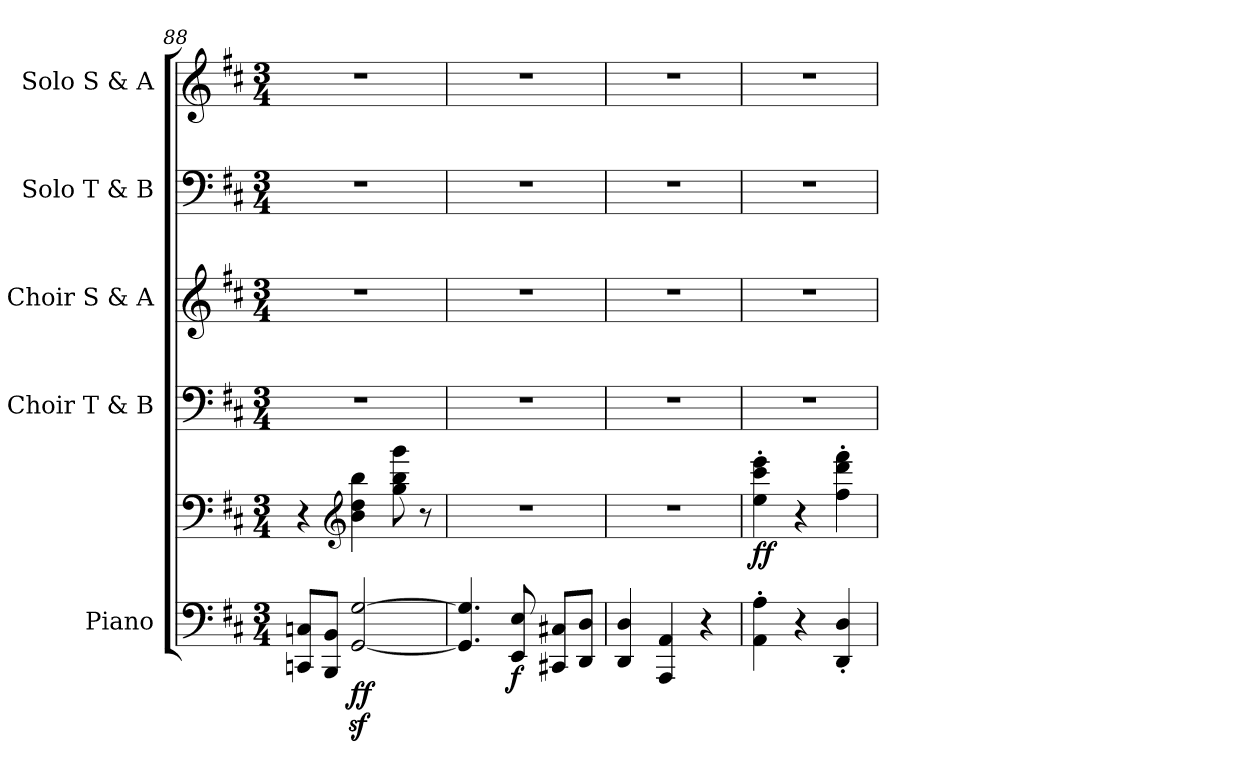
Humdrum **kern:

**kern	**kern	**dynam	**kern	**kern	**kern	**kern
*part5	*part5	*part5	*part4	*part3	*part2	*part1
*staff6	*staff5	*staff5/6	*staff4	*staff3	*staff2	*staff1
*I"Piano	*	*	*I"Choir T &amp; B	*I"Choir S &amp; A	*I"Solo T &amp; B	*I"Solo S &amp; A
*I'Pno	*	*	*I'Choir T &amp; B	*I'Choir S &amp; A	*I'Solo T &amp; B	*I'Solo S &amp; A
*clefF4	*clefF4	*	*clefF4	*clefG2	*clefF4	*clefG2
*k[f#c#]	*k[f#c#]	*	*k[f#c#]	*k[f#c#]	*k[f#c#]	*k[f#c#]
*M3/4	*M3/4	*	*M3/4	*M3/4	*M3/4	*M3/4
=88	=88	=88	=88	=88	=88	=88
8CCn/ 8Cn/L	4r	.	2.r	2.r	2.r	2.r
8BBB/ 8BB/J	.	.	.	.	.	.
*	*clefG2	*	*	*	*	*
!	!	!LO:DY:b=2	!	!	!	!
[2GG/z< [2G/z<	4b\ 4dd\ 4bb\	ff	.	.	.	.
.	8gg\ 8bb\ 8ggg\	.	.	.	.	.
.	8r	.	.	.	.	.
=89	=89	=89	=89	=89	=89	=89
4.GG/] 4.G/]	2.r	.	2.r	2.r	2.r	2.r
!	!	!LO:DY:b=2	!	!	!	!
8EE/ 8E/	.	f	.	.	.	.
8CC#X/ 8C#X/L	.	.	.	.	.	.
8DD/ 8D/J	.	.	.	.	.	.
=90	=90	=90	=90	=90	=90	=90
4DD/ 4D/	2.r	.	2.r	2.r	2.r	2.r
4AAA/ 4AA/	.	.	.	.	.	.
4r	.	.	.	.	.	.
=91	=91	=91	=91	=91	=91	=91
!	!	!LO:DY:b	!	!	!	!
4AA\' 4A\'	4ee\' 4ccc#\' 4eee\'	ff	2.r	2.r	2.r	2.r
4r	4r	.	.	.	.	.
4DD/' 4D/'	4ff#\' 4ddd\' 4fff#\'	.	.	.	.	.
=	=	=	=	=	=	=
*-	*-	*-	*-	*-	*-	*-
